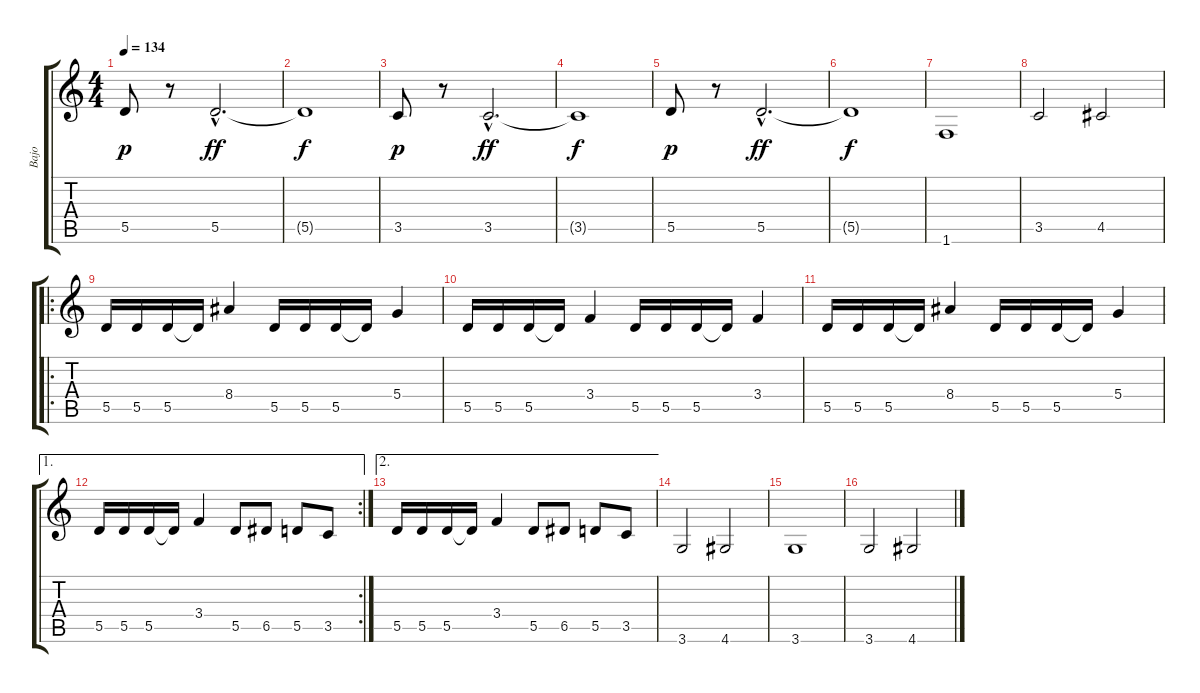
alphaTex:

\track ("Bajo" "Bajo") {instrument electricbassfinger}
\staff {score tabs}
\tuning (E4 B3 G3 D3 A2 E2) {hide}
\ts (4 4)
\tempo 134
\clef g2
\ks c
5.5.8{dy p} r.8 5.5{hac}.2{d dy ff} |
5.5{t}.1{dy f} |
3.5.8{dy p} r.8 3.5{hac}.2{d dy ff} |
3.5{t}.1{dy f} |
5.5.8{dy p} r.8 5.5{hac}.2{d dy ff} |
5.5{t}.1{dy f} |
1.6.1 |
3.5.2 4.5.2 |
\ro
5.5.16 5.5.16 5.5.16 5.5{t}.16 8.4.4 5.5.16 5.5.16 5.5.16 5.5{t}.16 5.4.4 |
5.5.16 5.5.16 5.5.16 5.5{t}.16 3.4.4 5.5.16 5.5.16 5.5.16 5.5{t}.16 3.4.4 |
5.5.16 5.5.16 5.5.16 5.5{t}.16 8.4.4 5.5.16 5.5.16 5.5.16 5.5{t}.16 5.4.4 |
\ae 1
\rc 2
5.5.16 5.5.16 5.5.16 5.5{t}.16 3.4.4 5.5.8 6.5.8 5.5.8 3.5.8 |
\ae 2
5.5.16 5.5.16 5.5.16 5.5{t}.16 3.4.4 5.5.8 6.5.8 5.5.8 3.5.8 |
3.6.2 4.6.2 |
3.6.1 |
3.6.2 4.6.2
